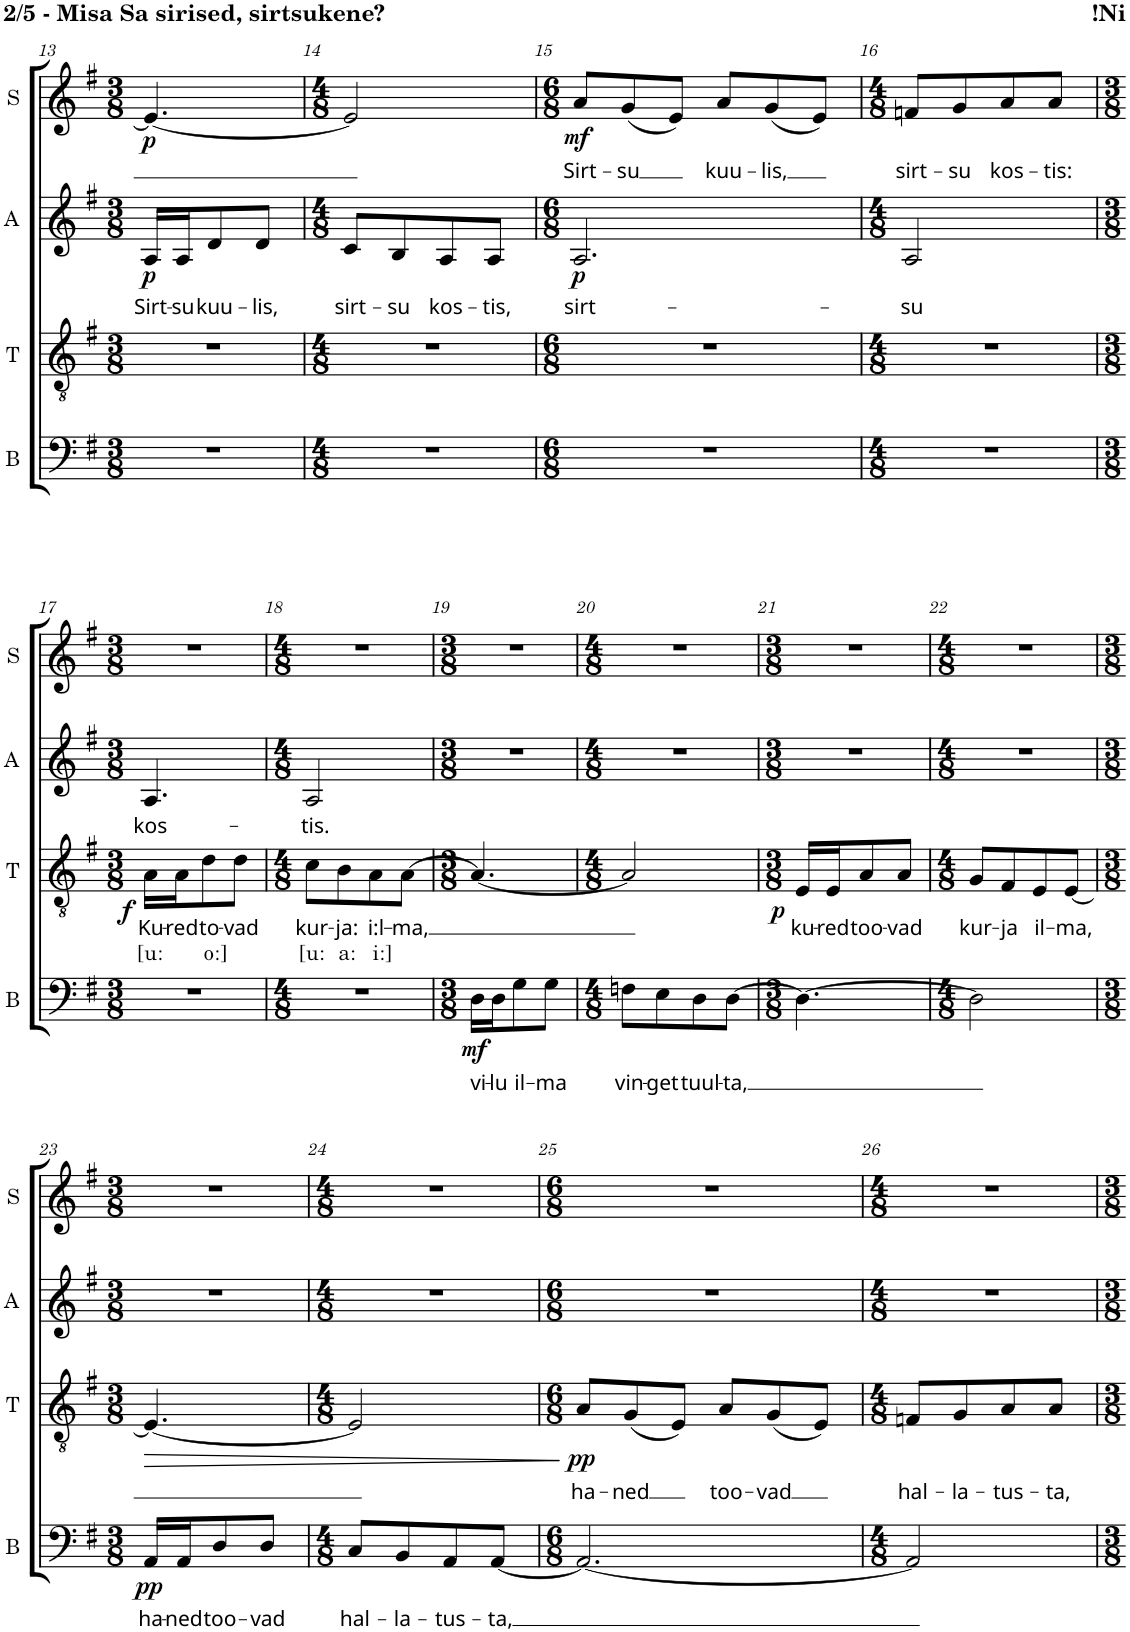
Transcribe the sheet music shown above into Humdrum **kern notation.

**kern	**text	**dynam	**kern	**text	**text	**dynam	**kern	**text	**dynam	**kern	**text	**dynam
*part4	*part4	*part4	*part3	*part3	*part3	*part3	*part2	*part2	*part2	*part1	*part1	*part1
*staff4	*staff4	*staff4	*staff3	*staff3	*staff3	*staff3	*staff2	*staff2	*staff2	*staff1	*staff1	*staff1
*I"Bass	*	*	*I"Tenor	*	*	*	*I"Alto	*	*	*I"Soprano	*	*
*I'B	*	*	*I'T	*	*	*	*I'A	*	*	*I'S	*	*
!!LO:PB:g=z
*clefF4	*	*	*clefGv2	*	*	*	*clefG2	*	*	*clefG2	*	*
*	*	*	*	*	*	*	*Trd1c2	*	*	*	*	*
*k[f#]	*	*	*k[f#]	*	*	*	*k[f#]	*	*	*k[f#]	*	*
*M3/8	*	*	*M3/8	*	*	*	*M3/8	*	*	*M3/8	*	*
=13	=13	=13	=13	=13	=13	=13	=13	=13	=13	=13	=13	=13
!	!	!	!	!	!	!	!	!LO:LY:b	!LO:DY:b	!	!	!LO:DY:b
4.r	.	.	4.r	.	.	.	16A/LL	Sirt-	p	4.e/_	.	p
!	!	!	!	!	!	!	!	!LO:LY:b	!	!	!	!
.	.	.	.	.	.	.	16A/J	-su	.	.	.	.
!	!	!	!	!	!	!	!	!LO:LY:b	!	!	!	!
.	.	.	.	.	.	.	8d/	kuu-	.	.	.	.
!	!	!	!	!	!	!	!	!LO:LY:b	!	!	!	!
.	.	.	.	.	.	.	8d/J	-lis,	.	.	.	.
=14	=14	=14	=14	=14	=14	=14	=14	=14	=14	=14	=14	=14
*M4/8	*	*	*M4/8	*	*	*	*M4/8	*	*	*M4/8	*	*
!	!	!	!	!	!	!	!	!LO:LY:b	!	!	!	!
2r	.	.	2r	.	.	.	8c/L	sirt-	.	2e/]	.	.
!	!	!	!	!	!	!	!	!LO:LY:b	!	!	!	!
.	.	.	.	.	.	.	8B/	-su	.	.	.	.
!	!	!	!	!	!	!	!	!LO:LY:b	!	!	!	!
.	.	.	.	.	.	.	8A/	kos-	.	.	.	.
!	!	!	!	!	!	!	!	!LO:LY:b	!	!	!	!
.	.	.	.	.	.	.	8A/J	-tis,	.	.	.	.
=15	=15	=15	=15	=15	=15	=15	=15	=15	=15	=15	=15	=15
*M6/8	*	*	*M6/8	*	*	*	*M6/8	*	*	*M6/8	*	*
!	!	!	!	!	!	!	!	!LO:LY:b	!LO:DY:b	!	!LO:LY:b	!LO:DY:b
2.r	.	.	2.r	.	.	.	2.A/	sirt-	p	8a/L	Sirt-	mf
!	!	!	!	!	!	!	!	!	!	!	!LO:LY:b	!
.	.	.	.	.	.	.	.	.	.	(8g/	-su	.
.	.	.	.	.	.	.	.	.	.	8e/J)	.	.
!	!	!	!	!	!	!	!	!	!	!	!LO:LY:b	!
.	.	.	.	.	.	.	.	.	.	8a/L	kuu-	.
!	!	!	!	!	!	!	!	!	!	!	!LO:LY:b	!
.	.	.	.	.	.	.	.	.	.	(8g/	-lis,	.
.	.	.	.	.	.	.	.	.	.	8e/J)	.	.
=16	=16	=16	=16	=16	=16	=16	=16	=16	=16	=16	=16	=16
*M4/8	*	*	*M4/8	*	*	*	*M4/8	*	*	*M4/8	*	*
!	!	!	!	!	!	!	!	!LO:LY:b	!	!	!LO:LY:b	!
2r	.	.	2r	.	.	.	2A/	-su	.	8fn/L	sirt-	.
!	!	!	!	!	!	!	!	!	!	!	!LO:LY:b	!
.	.	.	.	.	.	.	.	.	.	8g/	-su	.
!	!	!	!	!	!	!	!	!	!	!	!LO:LY:b	!
.	.	.	.	.	.	.	.	.	.	8a/	kos-	.
!	!	!	!	!	!	!	!	!	!	!	!LO:LY:b	!
.	.	.	.	.	.	.	.	.	.	8a/J	-tis:	.
!!LO:LB:g=z
=17	=17	=17	=17	=17	=17	=17	=17	=17	=17	=17	=17	=17
*M3/8	*	*	*M3/8	*	*	*	*M3/8	*	*	*M3/8	*	*
!	!	!	!	!LO:LY:b	!LO:LY:b	!LO:DY:b	!	!LO:LY:b	!	!	!	!
4.r	.	.	16A\LL	Ku-	[u:	f	4.A/	kos-	.	4.r	.	.
!	!	!	!	!LO:LY:b	!	!	!	!	!	!	!	!
.	.	.	16A\J	-red	.	.	.	.	.	.	.	.
!	!	!	!	!LO:LY:b	!LO:LY:b	!	!	!	!	!	!	!
.	.	.	8d\	to-	o:]	.	.	.	.	.	.	.
!	!	!	!	!LO:LY:b	!	!	!	!	!	!	!	!
.	.	.	8d\J	-vad	.	.	.	.	.	.	.	.
=18	=18	=18	=18	=18	=18	=18	=18	=18	=18	=18	=18	=18
*M4/8	*	*	*M4/8	*	*	*	*M4/8	*	*	*M4/8	*	*
!	!	!	!	!LO:LY:b	!LO:LY:b	!	!	!LO:LY:b	!	!	!	!
2r	.	.	8c\L	kur-	[u:	.	2A/	-tis.	.	2r	.	.
!	!	!	!	!LO:LY:b	!LO:LY:b	!	!	!	!	!	!	!
.	.	.	8B\	-ja:	a:	.	.	.	.	.	.	.
!	!	!	!	!LO:LY:b	!LO:LY:b	!	!	!	!	!	!	!
.	.	.	8A\	i:l-	i:]	.	.	.	.	.	.	.
!	!	!	!	!LO:LY:b	!	!	!	!	!	!	!	!
.	.	.	[8A\J	-ma,	.	.	.	.	.	.	.	.
=19	=19	=19	=19	=19	=19	=19	=19	=19	=19	=19	=19	=19
*M3/8	*	*	*M3/8	*	*	*	*M3/8	*	*	*M3/8	*	*
!	!LO:LY:b	!LO:DY:b	!	!	!	!	!	!	!	!	!	!
16D\LL	vi-	mf	4.A/_	.	.	.	4.r	.	.	4.r	.	.
!	!LO:LY:b	!	!	!	!	!	!	!	!	!	!	!
16D\J	-lu	.	.	.	.	.	.	.	.	.	.	.
!	!LO:LY:b	!	!	!	!	!	!	!	!	!	!	!
8G\	il-	.	.	.	.	.	.	.	.	.	.	.
!	!LO:LY:b	!	!	!	!	!	!	!	!	!	!	!
8G\J	-ma	.	.	.	.	.	.	.	.	.	.	.
=20	=20	=20	=20	=20	=20	=20	=20	=20	=20	=20	=20	=20
*M4/8	*	*	*M4/8	*	*	*	*M4/8	*	*	*M4/8	*	*
!	!LO:LY:b	!	!	!	!	!	!	!	!	!	!	!
8Fn\L	vin-	.	2A/]	.	.	.	2r	.	.	2r	.	.
!	!LO:LY:b	!	!	!	!	!	!	!	!	!	!	!
8E\	-get	.	.	.	.	.	.	.	.	.	.	.
!	!LO:LY:b	!	!	!	!	!	!	!	!	!	!	!
8D\	tuul-	.	.	.	.	.	.	.	.	.	.	.
!	!LO:LY:b	!	!	!	!	!	!	!	!	!	!	!
[8D\J	-ta,	.	.	.	.	.	.	.	.	.	.	.
=21	=21	=21	=21	=21	=21	=21	=21	=21	=21	=21	=21	=21
*M3/8	*	*	*M3/8	*	*	*	*M3/8	*	*	*M3/8	*	*
!	!	!	!	!LO:LY:b	!	!LO:DY:b	!	!	!	!	!	!
4.D\_	.	.	16E/LL	ku-	.	p	4.r	.	.	4.r	.	.
!	!	!	!	!LO:LY:b	!	!	!	!	!	!	!	!
.	.	.	16E/J	-red	.	.	.	.	.	.	.	.
!	!	!	!	!LO:LY:b	!	!	!	!	!	!	!	!
.	.	.	8A/	too-	.	.	.	.	.	.	.	.
!	!	!	!	!LO:LY:b	!	!	!	!	!	!	!	!
.	.	.	8A/J	-vad	.	.	.	.	.	.	.	.
=22	=22	=22	=22	=22	=22	=22	=22	=22	=22	=22	=22	=22
*M4/8	*	*	*M4/8	*	*	*	*M4/8	*	*	*M4/8	*	*
!	!	!	!	!LO:LY:b	!	!	!	!	!	!	!	!
2D\]	.	.	8G/L	kur-	.	.	2r	.	.	2r	.	.
!	!	!	!	!LO:LY:b	!	!	!	!	!	!	!	!
.	.	.	8F#/	-ja	.	.	.	.	.	.	.	.
!	!	!	!	!LO:LY:b	!	!	!	!	!	!	!	!
.	.	.	8E/	il-	.	.	.	.	.	.	.	.
!	!	!	!	!LO:LY:b	!	!	!	!	!	!	!	!
.	.	.	[8E/J	-ma,	.	.	.	.	.	.	.	.
!!LO:LB:g=z
=23	=23	=23	=23	=23	=23	=23	=23	=23	=23	=23	=23	=23
*M3/8	*	*	*M3/8	*	*	*	*M3/8	*	*	*M3/8	*	*
!	!LO:LY:b	!LO:DY:b	!	!	!	!LO:HP:b	!	!	!	!	!	!
16AA/LL	ha-	pp	4.E/_	.	.	>	4.r	.	.	4.r	.	.
!	!LO:LY:b	!	!	!	!	!	!	!	!	!	!	!
16AA/J	-ned	.	.	.	.	.	.	.	.	.	.	.
!	!LO:LY:b	!	!	!	!	!	!	!	!	!	!	!
8D/	too-	.	.	.	.	.	.	.	.	.	.	.
!	!LO:LY:b	!	!	!	!	!	!	!	!	!	!	!
8D/J	-vad	.	.	.	.	.	.	.	.	.	.	.
=24	=24	=24	=24	=24	=24	=24	=24	=24	=24	=24	=24	=24
*M4/8	*	*	*M4/8	*	*	*	*M4/8	*	*	*M4/8	*	*
!	!LO:LY:b	!	!	!	!	!	!	!	!	!	!	!
8C/L	hal-	.	2E/]	.	.	.	2r	.	.	2r	.	.
!	!LO:LY:b	!	!	!	!	!	!	!	!	!	!	!
8BB/	-la-	.	.	.	.	.	.	.	.	.	.	.
!	!LO:LY:b	!	!	!	!	!	!	!	!	!	!	!
8AA/	-tus-	.	.	.	.	.	.	.	.	.	.	.
!	!LO:LY:b	!	!	!	!	!	!	!	!	!	!	!
[8AA/J	-ta,	.	.	.	.	.	.	.	.	.	.	.
.	.	.	.	.	.	]	.	.	.	.	.	.
=25	=25	=25	=25	=25	=25	=25	=25	=25	=25	=25	=25	=25
*M6/8	*	*	*M6/8	*	*	*	*M6/8	*	*	*M6/8	*	*
!	!	!	!	!LO:LY:b	!	!LO:DY:b	!	!	!	!	!	!
2.AA/_	.	.	8A/L	ha-	.	pp	2.r	.	.	2.r	.	.
!	!	!	!	!LO:LY:b	!	!	!	!	!	!	!	!
.	.	.	(8G/	-ned	.	.	.	.	.	.	.	.
.	.	.	8E/J)	.	.	.	.	.	.	.	.	.
!	!	!	!	!LO:LY:b	!	!	!	!	!	!	!	!
.	.	.	8A/L	too-	.	.	.	.	.	.	.	.
!	!	!	!	!LO:LY:b	!	!	!	!	!	!	!	!
.	.	.	(8G/	-vad	.	.	.	.	.	.	.	.
.	.	.	8E/J)	.	.	.	.	.	.	.	.	.
=26	=26	=26	=26	=26	=26	=26	=26	=26	=26	=26	=26	=26
*M4/8	*	*	*M4/8	*	*	*	*M4/8	*	*	*M4/8	*	*
!	!	!	!	!LO:LY:b	!	!	!	!	!	!	!	!
2AA/]	.	.	8Fn/L	hal-	.	.	2r	.	.	2r	.	.
!	!	!	!	!LO:LY:b	!	!	!	!	!	!	!	!
.	.	.	8G/	-la-	.	.	.	.	.	.	.	.
!	!	!	!	!LO:LY:b	!	!	!	!	!	!	!	!
.	.	.	8A/	-tus-	.	.	.	.	.	.	.	.
!	!	!	!	!LO:LY:b	!	!	!	!	!	!	!	!
.	.	.	8A/J	-ta,	.	.	.	.	.	.	.	.
=	=	=	=	=	=	=	=	=	=	=	=	=
*-	*-	*-	*-	*-	*-	*-	*-	*-	*-	*-	*-	*-
